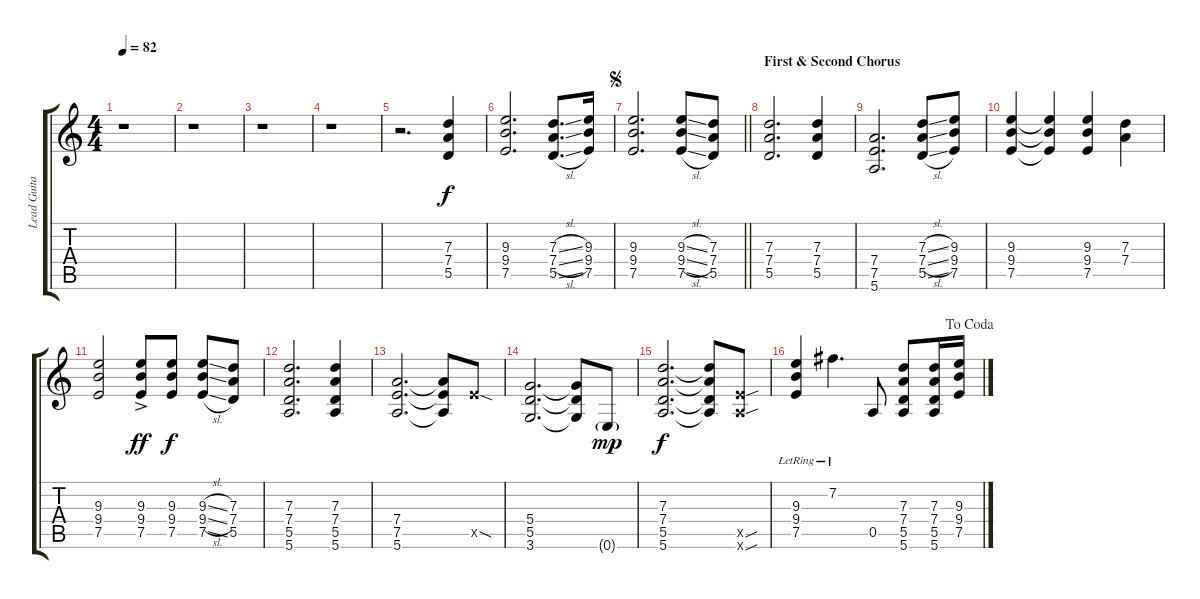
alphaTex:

\track ("Lead Guitar" "Lead Guita") {instrument electricguitarclean}
\staff {score tabs}
\tuning (E4 B3 G3 D3 A2 E2) {hide}
\ts (4 4)
\tempo 82
\clef g2
\ks c
r.1{dy f} |
r.1 |
r.1 |
r.1 |
r.2{d} (7.3 7.4 5.5).4 |
(9.3 9.4 7.5).2{d} (7.3{sl} 7.4{sl} 5.5{sl}).8{d} (9.3 9.4 7.5).16 |
\jump segno
\barLineRight lightlight
(9.3 9.4 7.5).2{d} (9.3{sl} 9.4{sl} 7.5{sl}).8 (7.3 7.4 5.5).8 |
\section ("" "First & Second Chorus")
(7.3 7.4 5.5).2{d} (7.3 7.4 5.5).4 |
(7.4 7.5 5.6).2{d} (7.3{sl} 7.4{sl} 5.5{sl}).8 (9.3 9.4 7.5).8 |
(9.3 9.4 7.5).4 (9.3{t} 9.4{t} 7.5{t}).4 (9.3 9.4 7.5).4 (7.3 7.4).4 |
(9.3 9.4 7.5).2 (9.3{ac} 9.4{ac} 7.5{ac}).8{dy ff} (9.3 9.4 7.5).8{dy f} (9.3{sl} 9.4{sl} 7.5{sl}).8 (7.3 7.4 5.5).8 |
(7.3 7.4 5.5 5.6).2{d} (7.3 7.4 5.5 5.6).4 |
(7.4 7.5 5.6).2{d} (7.4{t} 7.5{t} 5.6{t}).8 7.5{sod x}.8 |
(5.4 5.5 3.6).2{d} (5.4{t} 5.5{t} 3.6{t}).8 0.6{g}.8{dy mp} |
(7.3 7.4 5.5 5.6).2{d dy f} (7.3{t} 7.4{t} 5.5{t} 5.6{t}).8 (7.5{sou x} 5.6{sou x}).8 |
\jump dacoda
(9.3{lr} 9.4{lr} 7.5{lr}).4 7.2{lr}.4{d} 0.5.8 (7.3 7.4 5.5 5.6).8 (7.3 7.4 5.5 5.6).16 (9.3 9.4 7.5).16
